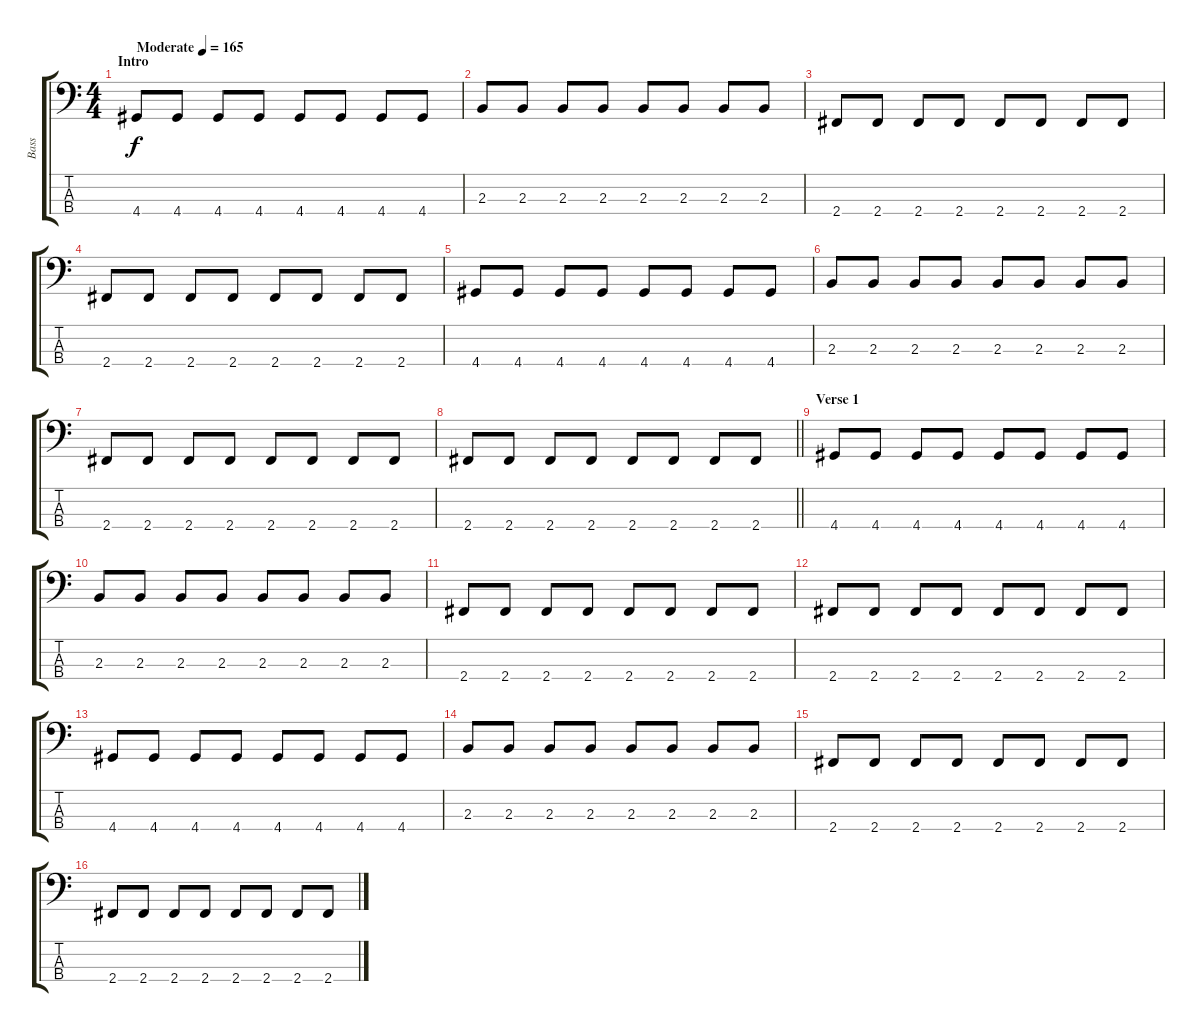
\track ("Bass" "Bass") {instrument electricbasspick}
\staff {score tabs}
\tuning (G2 D2 A1 E1) {hide}
\ts (4 4)
\section ("" "Intro")
\tempo (165 "Moderate")
\clef f4
\ks c
4.4.8{dy f instrument electricbasspick} 4.4.8 4.4.8 4.4.8 4.4.8 4.4.8 4.4.8 4.4.8 |
2.3.8 2.3.8 2.3.8 2.3.8 2.3.8 2.3.8 2.3.8 2.3.8 |
2.4.8 2.4.8 2.4.8 2.4.8 2.4.8 2.4.8 2.4.8 2.4.8 |
2.4.8 2.4.8 2.4.8 2.4.8 2.4.8 2.4.8 2.4.8 2.4.8 |
4.4.8 4.4.8 4.4.8 4.4.8 4.4.8 4.4.8 4.4.8 4.4.8 |
2.3.8 2.3.8 2.3.8 2.3.8 2.3.8 2.3.8 2.3.8 2.3.8 |
2.4.8 2.4.8 2.4.8 2.4.8 2.4.8 2.4.8 2.4.8 2.4.8 |
\barLineRight lightlight
2.4.8 2.4.8 2.4.8 2.4.8 2.4.8 2.4.8 2.4.8 2.4.8 |
\section ("" "Verse 1")
4.4.8 4.4.8 4.4.8 4.4.8 4.4.8 4.4.8 4.4.8 4.4.8 |
2.3.8 2.3.8 2.3.8 2.3.8 2.3.8 2.3.8 2.3.8 2.3.8 |
2.4.8 2.4.8 2.4.8 2.4.8 2.4.8 2.4.8 2.4.8 2.4.8 |
2.4.8 2.4.8 2.4.8 2.4.8 2.4.8 2.4.8 2.4.8 2.4.8 |
4.4.8 4.4.8 4.4.8 4.4.8 4.4.8 4.4.8 4.4.8 4.4.8 |
2.3.8 2.3.8 2.3.8 2.3.8 2.3.8 2.3.8 2.3.8 2.3.8 |
2.4.8 2.4.8 2.4.8 2.4.8 2.4.8 2.4.8 2.4.8 2.4.8 |
2.4.8 2.4.8 2.4.8 2.4.8 2.4.8 2.4.8 2.4.8 2.4.8
